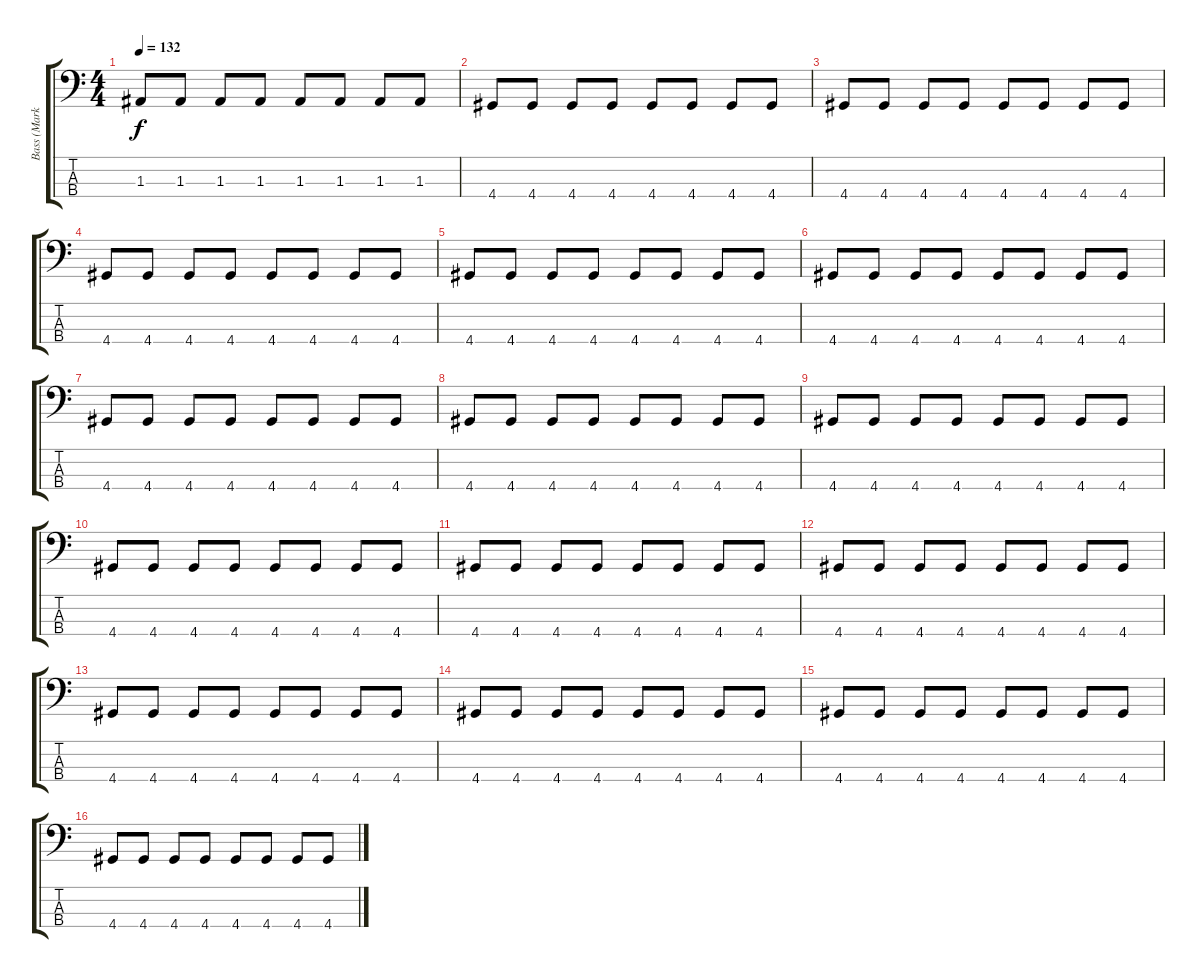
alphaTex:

\track ("Bass (Mark Evans)" "Bass (Mark") {instrument electricbassfinger}
\staff {score tabs}
\tuning (G2 D2 A1 E1) {hide}
\ts (4 4)
\tempo 132
\clef f4
\ks c
1.3.8{dy f} 1.3.8 1.3.8 1.3.8 1.3.8 1.3.8 1.3.8 1.3.8 |
4.4.8 4.4.8 4.4.8 4.4.8 4.4.8 4.4.8 4.4.8 4.4.8 |
4.4.8 4.4.8 4.4.8 4.4.8 4.4.8 4.4.8 4.4.8 4.4.8 |
4.4.8 4.4.8 4.4.8 4.4.8 4.4.8 4.4.8 4.4.8 4.4.8 |
4.4.8 4.4.8 4.4.8 4.4.8 4.4.8 4.4.8 4.4.8 4.4.8 |
4.4.8 4.4.8 4.4.8 4.4.8 4.4.8 4.4.8 4.4.8 4.4.8 |
4.4.8 4.4.8 4.4.8 4.4.8 4.4.8 4.4.8 4.4.8 4.4.8 |
4.4.8 4.4.8 4.4.8 4.4.8 4.4.8 4.4.8 4.4.8 4.4.8 |
4.4.8 4.4.8 4.4.8 4.4.8 4.4.8 4.4.8 4.4.8 4.4.8 |
4.4.8 4.4.8 4.4.8 4.4.8 4.4.8 4.4.8 4.4.8 4.4.8 |
4.4.8 4.4.8 4.4.8 4.4.8 4.4.8 4.4.8 4.4.8 4.4.8 |
4.4.8 4.4.8 4.4.8 4.4.8 4.4.8 4.4.8 4.4.8 4.4.8 |
4.4.8 4.4.8 4.4.8 4.4.8 4.4.8 4.4.8 4.4.8 4.4.8 |
4.4.8 4.4.8 4.4.8 4.4.8 4.4.8 4.4.8 4.4.8 4.4.8 |
4.4.8 4.4.8 4.4.8 4.4.8 4.4.8 4.4.8 4.4.8 4.4.8 |
4.4.8 4.4.8 4.4.8 4.4.8 4.4.8 4.4.8 4.4.8 4.4.8
